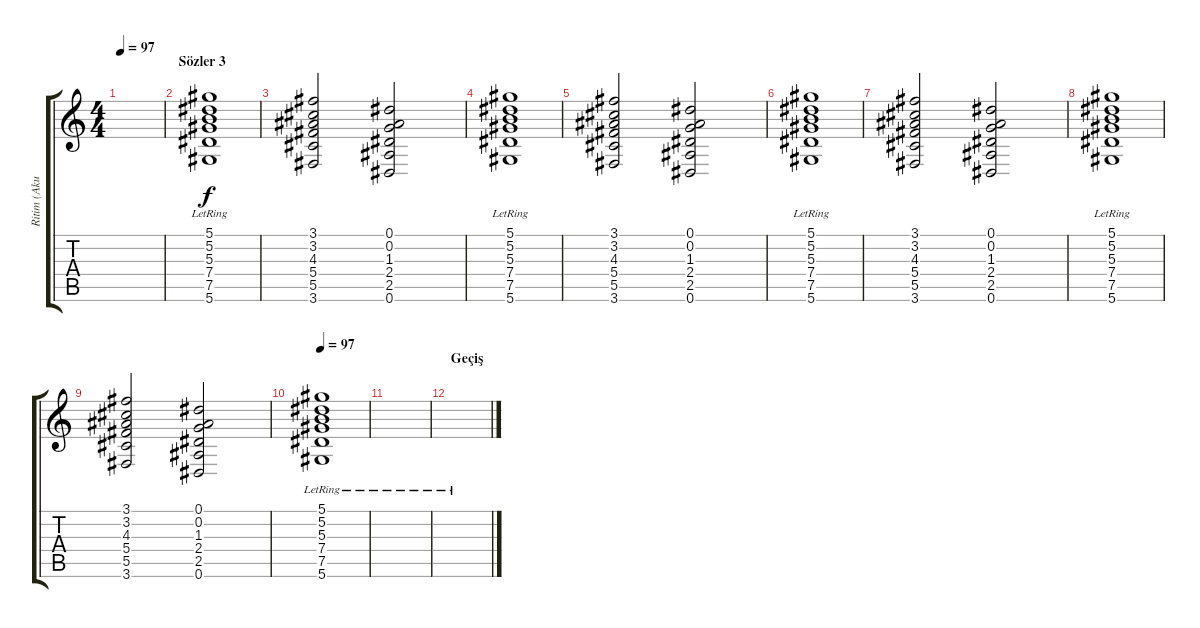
\track ("Ritim (Akustik)" "Ritim (Aku") {instrument acousticguitarsteel}
\staff {score tabs}
\tuning (Eb4 Bb3 Gb3 Db3 Ab2 Eb2) {hide}
\ts (4 4)
\tempo 97
\clef g2
\ks c
|
\section ("" "Sözler 3")
(5.1{lr} 5.2{lr} 5.3{lr} 7.4{lr} 7.5{lr} 5.6{lr}).1 |
(3.1 3.2 4.3 5.4 5.5 3.6).2 (0.1 0.2 1.3 2.4 2.5 0.6).2 |
(5.1{lr} 5.2{lr} 5.3{lr} 7.4{lr} 7.5{lr} 5.6{lr}).1 |
(3.1 3.2 4.3 5.4 5.5 3.6).2 (0.1 0.2 1.3 2.4 2.5 0.6).2 |
(5.1{lr} 5.2{lr} 5.3{lr} 7.4{lr} 7.5{lr} 5.6{lr}).1 |
(3.1 3.2 4.3 5.4 5.5 3.6).2 (0.1 0.2 1.3 2.4 2.5 0.6).2 |
(5.1{lr} 5.2{lr} 5.3{lr} 7.4{lr} 7.5{lr} 5.6{lr}).1 |
(3.1 3.2 4.3 5.4 5.5 3.6).2 (0.1 0.2 1.3 2.4 2.5 0.6).2 |
\tempo 97
(5.1{lr} 5.2{lr} 5.3{lr} 7.4{lr} 7.5{lr} 5.6{lr}).1 |
|
\section ("" "Geçiş")
